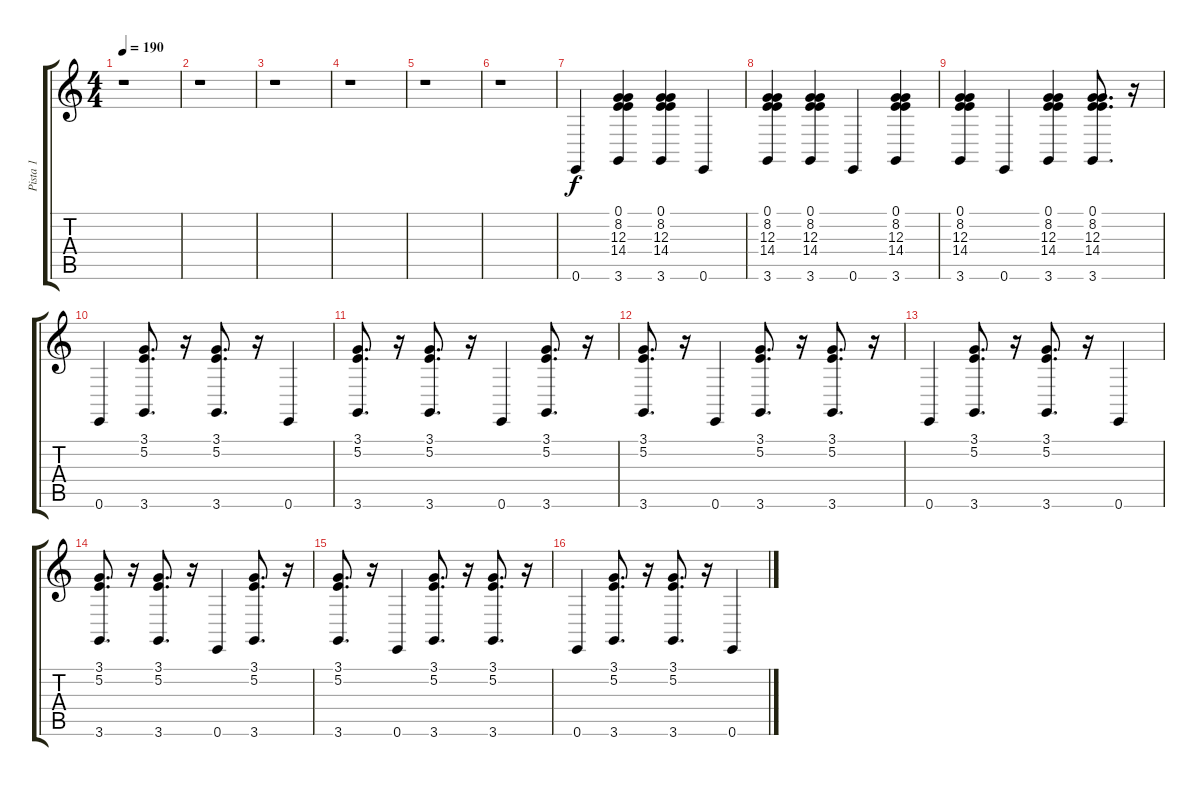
\track ("Pista 1" "Pista 1") {instrument acousticgrandpiano}
\staff {score tabs}
\tuning (E4 B3 G3 D3 A2 E2) {hide}
\ts (4 4)
\tempo 190
\clef g2
\ks c
r.1{dy f} |
r.1 |
r.1 |
r.1 |
r.1 |
r.1 |
0.6.4 (0.1 8.2 12.3 14.4 3.6).4 (0.1 8.2 12.3 14.4 3.6).4 0.6.4 |
(0.1 8.2 12.3 14.4 3.6).4 (0.1 8.2 12.3 14.4 3.6).4 0.6.4 (0.1 8.2 12.3 14.4 3.6).4 |
(0.1 8.2 12.3 14.4 3.6).4 0.6.4 (0.1 8.2 12.3 14.4 3.6).4 (0.1 8.2 12.3 14.4 3.6).8{d} r.16 |
0.6.4 (3.1 5.2 3.6).8{d} r.16 (3.1 5.2 3.6).8{d} r.16 0.6.4 |
(3.1 5.2 3.6).8{d} r.16 (3.1 5.2 3.6).8{d} r.16 0.6.4 (3.1 5.2 3.6).8{d} r.16 |
(3.1 5.2 3.6).8{d} r.16 0.6.4 (3.1 5.2 3.6).8{d} r.16 (3.1 5.2 3.6).8{d} r.16 |
0.6.4 (3.1 5.2 3.6).8{d} r.16 (3.1 5.2 3.6).8{d} r.16 0.6.4 |
(3.1 5.2 3.6).8{d} r.16 (3.1 5.2 3.6).8{d} r.16 0.6.4 (3.1 5.2 3.6).8{d} r.16 |
(3.1 5.2 3.6).8{d} r.16 0.6.4 (3.1 5.2 3.6).8{d} r.16 (3.1 5.2 3.6).8{d} r.16 |
0.6.4 (3.1 5.2 3.6).8{d} r.16 (3.1 5.2 3.6).8{d} r.16 0.6.4
